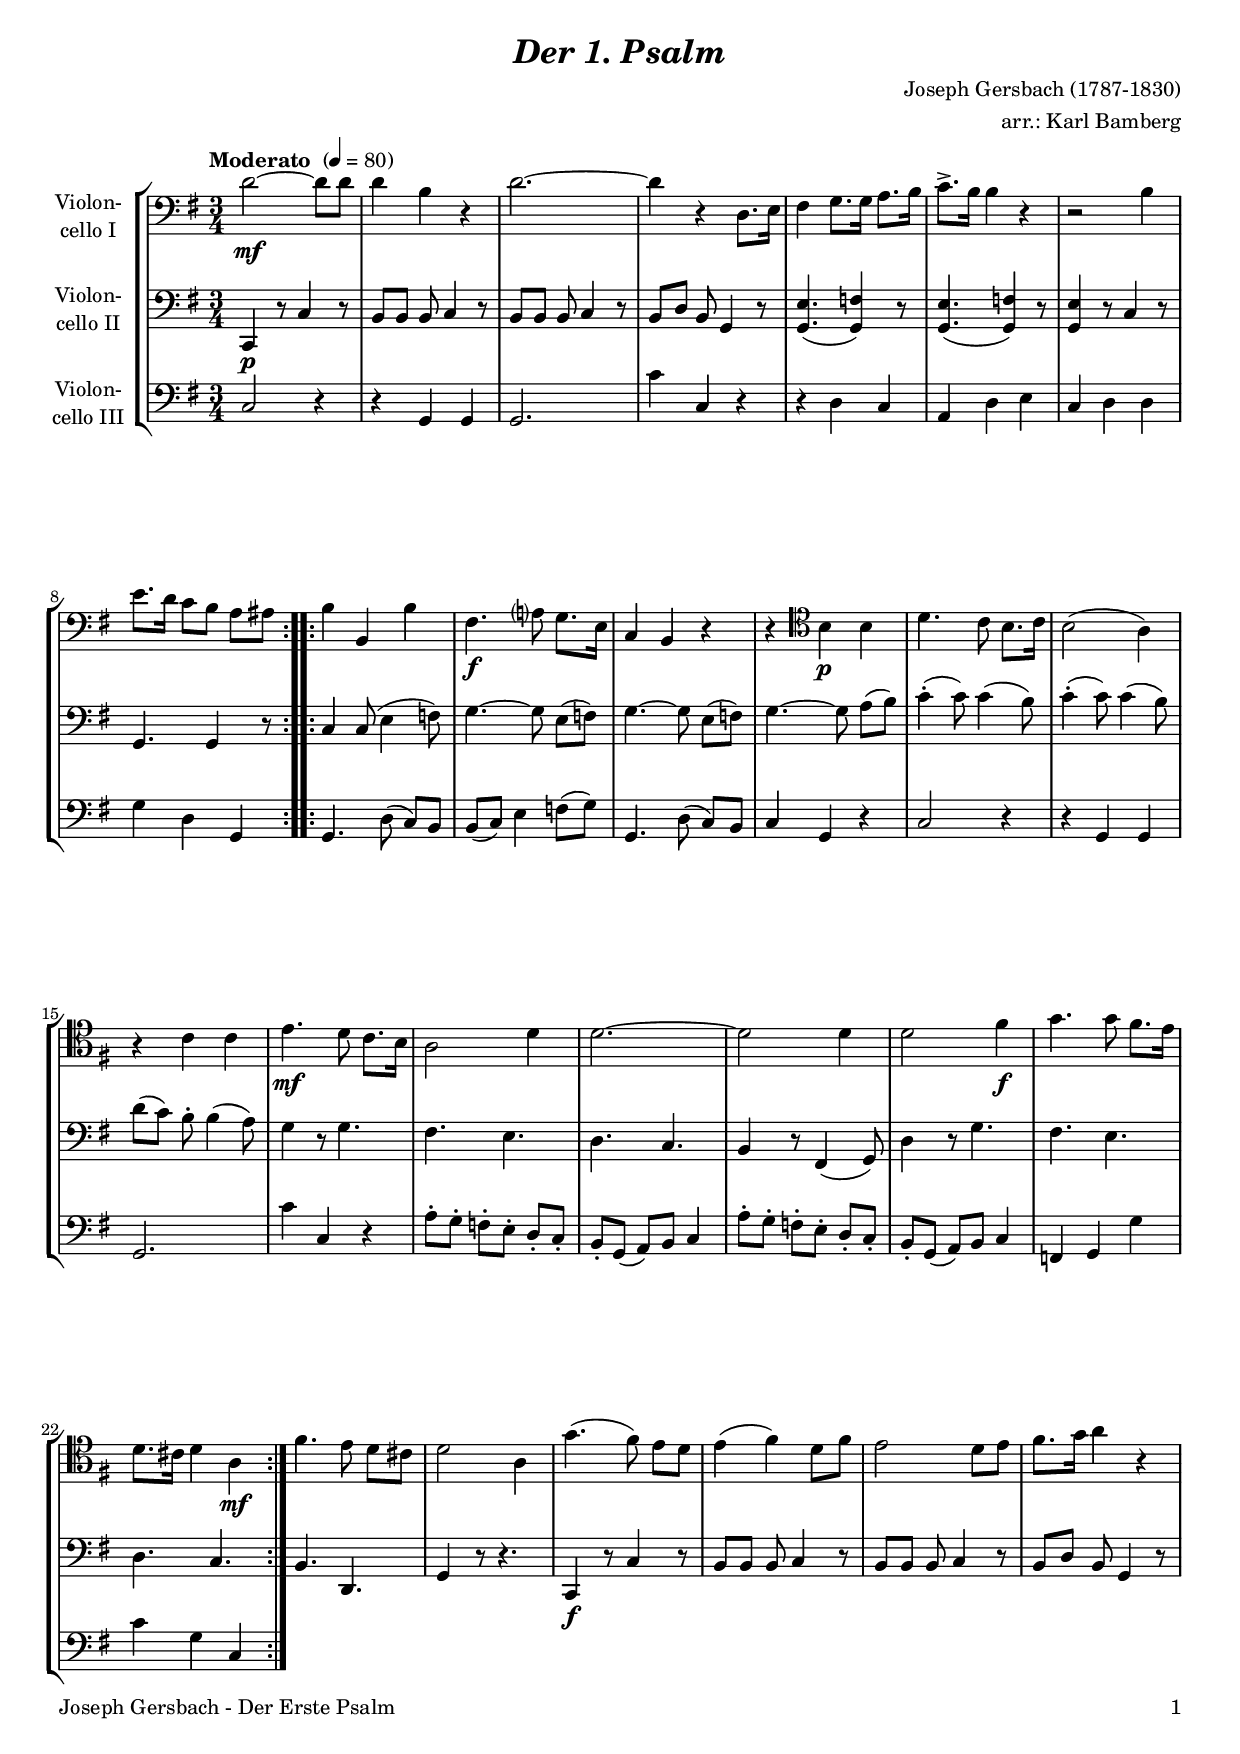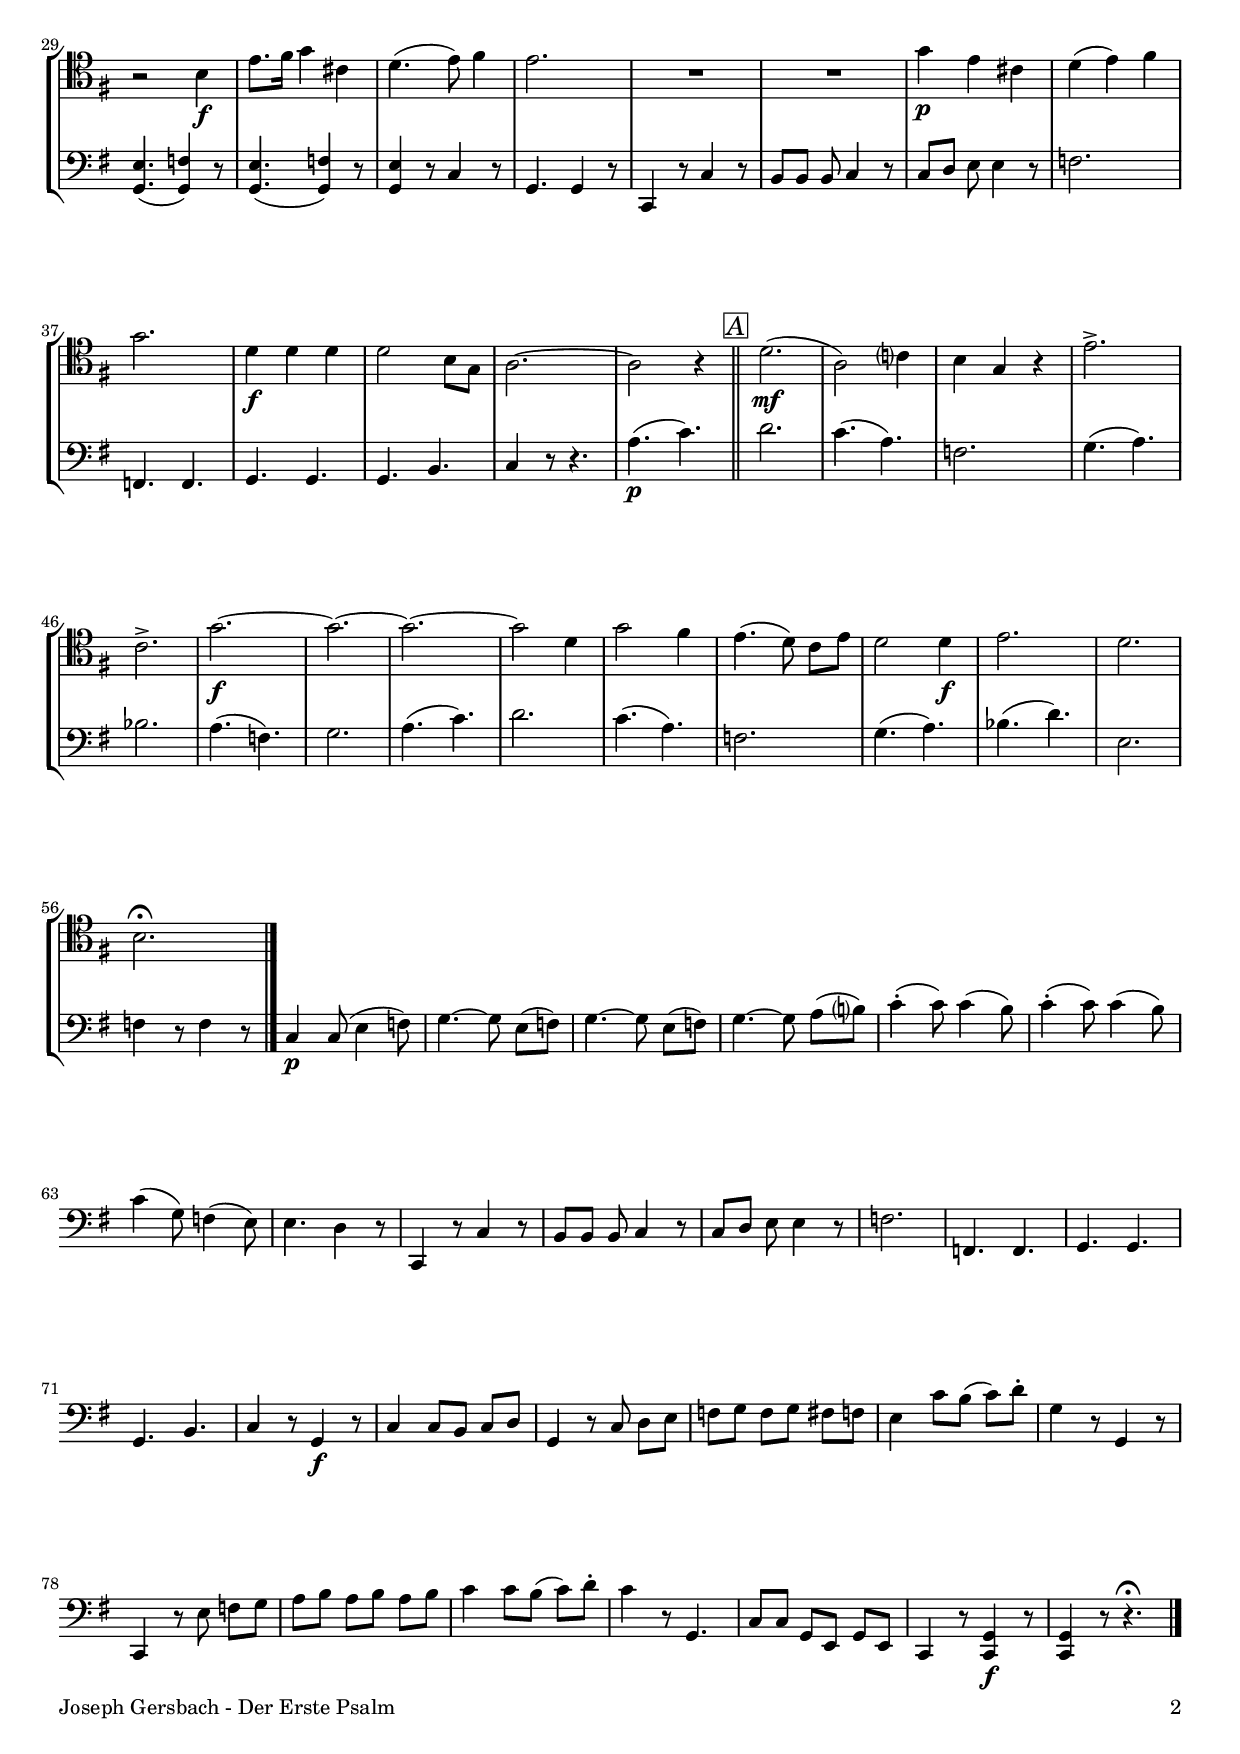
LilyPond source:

\version "2.18.2"
\include "deutsch.ly"
  
#(set-global-staff-size 18)

\header {
  title     = \markup \bold \italic "Der 1. Psalm"
  composer  = "Joseph Gersbach (1787-1830)"
  arranger  = "arr.: Karl Bamberg"
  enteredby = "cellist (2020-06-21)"
%  piece     = ""
}

voiceconsts = {
  \key g \major
  \time 3/4
  \clef "bass"
%  \numericTimeSignature
  \compressFullBarRests
  % Set default beaming for all staves
  \set Timing.beamExceptions = #'()
  \set Timing.baseMoment     = #(ly:make-moment 1 4)
  \set Timing.beatStructure  = #'(1 1 1)
  \tempo "Moderato " 4=80
}

micl = "clarinet"
mifl = "flute"
miob = "oboe"
mifh = "french horn"
misx = "tenor sax"
mist = "string ensemble 1"
miba = "cello"

boxa = { \bar "||" \mark \markup \box \italic "A" }

va = \relative c' {
  \voiceconsts

  d2~\mf d8 d
  d4 h r
  d2.~
  d4 r d,8. e16
  fis4 g8. g16 a8. h16

  c8.-> h16 h4 r
  r2 h4
  e8. d16 c8 h a ais
  h4 h, h'
  fis4.\f a?8  g8. e16
  c4 h r

  r \clef "tenor" h'\p h
  d4. c8 h8. c16
  h2( a4)
  r c c
  e4.\mf d8 c8. h16
  a2 d4

  d2.~
  d2 d4
  d2 fis4\f
  g4. g8 fis8. e16
  d8. cis16 d4 a\mf
  fis'4. e8 d cis

  d2 a4
  g'4.( fis8) e d
  e4( fis) d8 fis
  e2 d8 e
  fis8. g16 a4 r
  r2 h,4\f

  e8. fis16 g4 cis,
  d4.( e8) fis4
  e2.
  R2.*2
  g4\p e cis

  d( e) fis
  g2.
  d4\f d d
  d2 h8 g
  a2.~
  a2 r4 \boxa

  d2.(\mf
  a2) c?4
  h g r
  e'2.->
  c->
  g'~\f
  g~

  g~
  g2 d4
  g2 fis4
  e4.( d8) c e
  d2 d4\f
  e2.
  d
  h\fermata \bar "|."
}

\include "v2.ily"
\include "v3.ily"

music = \new StaffGroup <<
      \new Staff {
	\set Staff.midiInstrument = \miba
	\set Staff.instrumentName = \markup \center-column { "Violon-" "cello I" }
	\transpose g g { \va }
      }

      \new Staff {
	\set Staff.midiInstrument = \miba
	\set Staff.instrumentName = \markup \center-column { "Violon-" "cello II" }
	\transpose g g { \vb }
      }

      \new Staff {
	\set Staff.midiInstrument = \miba
	\set Staff.instrumentName = \markup \center-column { "Violon-" "cello III" }
	\transpose g g { \vc }
      }
>>

\book {
   \paper {
    print-page-number = ##t
    print-first-page-number = ##t
    ragged-last-bottom = ##f
    oddHeaderMarkup = \markup \null
    evenHeaderMarkup = \markup \null
    oddFooterMarkup = \markup {
      \fill-line {
        \on-the-fly #print-page-number-check-first
        "Joseph Gersbach - Der Erste Psalm" \fromproperty #'page:page-number-string
      }
    }
    evenFooterMarkup = \oddFooterMarkup
  } \score {
    \music
    \layout {}
  }

  \score {
    \unfoldRepeats \music

    \midi {
      \context {
        \Score
      }
    }
  }
}